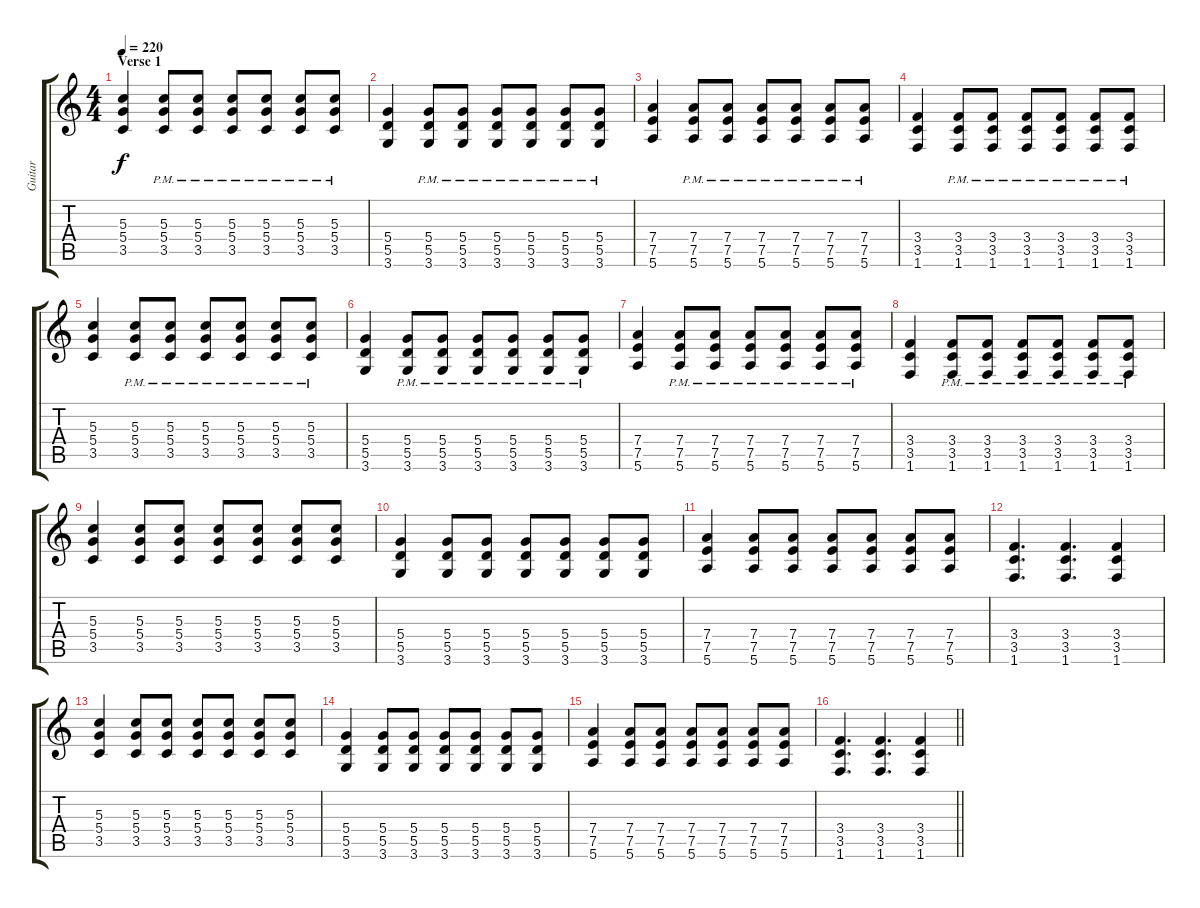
\track ("Guitar" "Guitar") {instrument distortionguitar}
\staff {score tabs}
\tuning (E4 B3 G3 D3 A2 E2) {hide}
\ts (4 4)
\section ("" "Verse 1")
\tempo 220
\clef g2
\ks c
(5.3 5.4 3.5).4{dy f} (5.3 5.4{pm} 3.5{pm}).8 (5.3 5.4{pm} 3.5{pm}).8 (5.3 5.4{pm} 3.5{pm}).8 (5.3 5.4{pm} 3.5{pm}).8 (5.3 5.4{pm} 3.5{pm}).8 (5.3 5.4{pm} 3.5{pm}).8 |
(5.4 5.5 3.6).4 (5.4{pm} 5.5{pm} 3.6{pm}).8 (5.4{pm} 5.5{pm} 3.6{pm}).8 (5.4{pm} 5.5{pm} 3.6{pm}).8 (5.4{pm} 5.5{pm} 3.6{pm}).8 (5.4{pm} 5.5{pm} 3.6{pm}).8 (5.4{pm} 5.5{pm} 3.6{pm}).8 |
(7.4 7.5 5.6).4 (7.4{pm} 7.5{pm} 5.6{pm}).8 (7.4{pm} 7.5{pm} 5.6{pm}).8 (7.4{pm} 7.5{pm} 5.6{pm}).8 (7.4{pm} 7.5{pm} 5.6{pm}).8 (7.4{pm} 7.5{pm} 5.6{pm}).8 (7.4{pm} 7.5{pm} 5.6{pm}).8 |
(3.4 3.5 1.6).4 (3.4{pm} 3.5{pm} 1.6{pm}).8 (3.4{pm} 3.5{pm} 1.6{pm}).8 (3.4{pm} 3.5{pm} 1.6{pm}).8 (3.4{pm} 3.5{pm} 1.6{pm}).8 (3.4{pm} 3.5{pm} 1.6{pm}).8 (3.4{pm} 3.5{pm} 1.6{pm}).8 |
(5.3 5.4 3.5).4 (5.3{pm} 5.4{pm} 3.5{pm}).8 (5.3{pm} 5.4{pm} 3.5{pm}).8 (5.3{pm} 5.4{pm} 3.5{pm}).8 (5.3{pm} 5.4{pm} 3.5{pm}).8 (5.3{pm} 5.4{pm} 3.5{pm}).8 (5.3{pm} 5.4{pm} 3.5{pm}).8 |
(5.4 5.5 3.6).4 (5.4{pm} 5.5{pm} 3.6{pm}).8 (5.4{pm} 5.5{pm} 3.6{pm}).8 (5.4{pm} 5.5{pm} 3.6{pm}).8 (5.4{pm} 5.5{pm} 3.6{pm}).8 (5.4{pm} 5.5{pm} 3.6{pm}).8 (5.4{pm} 5.5{pm} 3.6{pm}).8 |
(7.4 7.5 5.6).4 (7.4{pm} 7.5{pm} 5.6{pm}).8 (7.4{pm} 7.5{pm} 5.6{pm}).8 (7.4{pm} 7.5{pm} 5.6{pm}).8 (7.4{pm} 7.5{pm} 5.6{pm}).8 (7.4{pm} 7.5{pm} 5.6{pm}).8 (7.4{pm} 7.5{pm} 5.6{pm}).8 |
(3.4 3.5 1.6).4 (3.4{pm} 3.5{pm} 1.6{pm}).8 (3.4{pm} 3.5{pm} 1.6{pm}).8 (3.4{pm} 3.5{pm} 1.6{pm}).8 (3.4{pm} 3.5{pm} 1.6{pm}).8 (3.4{pm} 3.5{pm} 1.6{pm}).8 (3.4{pm} 3.5{pm} 1.6{pm}).8 |
(5.3 5.4 3.5).4 (5.3 5.4 3.5).8 (5.3 5.4 3.5).8 (5.3 5.4 3.5).8 (5.3 5.4 3.5).8 (5.3 5.4 3.5).8 (5.3 5.4 3.5).8 |
(5.4 5.5 3.6).4 (5.4 5.5 3.6).8 (5.4 5.5 3.6).8 (5.4 5.5 3.6).8 (5.4 5.5 3.6).8 (5.4 5.5 3.6).8 (5.4 5.5 3.6).8 |
(7.4 7.5 5.6).4 (7.4 7.5 5.6).8 (7.4 7.5 5.6).8 (7.4 7.5 5.6).8 (7.4 7.5 5.6).8 (7.4 7.5 5.6).8 (7.4 7.5 5.6).8 |
(3.4 3.5 1.6).4{d} (3.4 3.5 1.6).4{d} (3.4 3.5 1.6).4 |
(5.3 5.4 3.5).4 (5.3 5.4 3.5).8 (5.3 5.4 3.5).8 (5.3 5.4 3.5).8 (5.3 5.4 3.5).8 (5.3 5.4 3.5).8 (5.3 5.4 3.5).8 |
(5.4 5.5 3.6).4 (5.4 5.5 3.6).8 (5.4 5.5 3.6).8 (5.4 5.5 3.6).8 (5.4 5.5 3.6).8 (5.4 5.5 3.6).8 (5.4 5.5 3.6).8 |
(7.4 7.5 5.6).4 (7.4 7.5 5.6).8 (7.4 7.5 5.6).8 (7.4 7.5 5.6).8 (7.4 7.5 5.6).8 (7.4 7.5 5.6).8 (7.4 7.5 5.6).8 |
\barLineRight lightlight
(3.4 3.5 1.6).4{d} (3.4 3.5 1.6).4{d} (3.4 3.5 1.6).4
